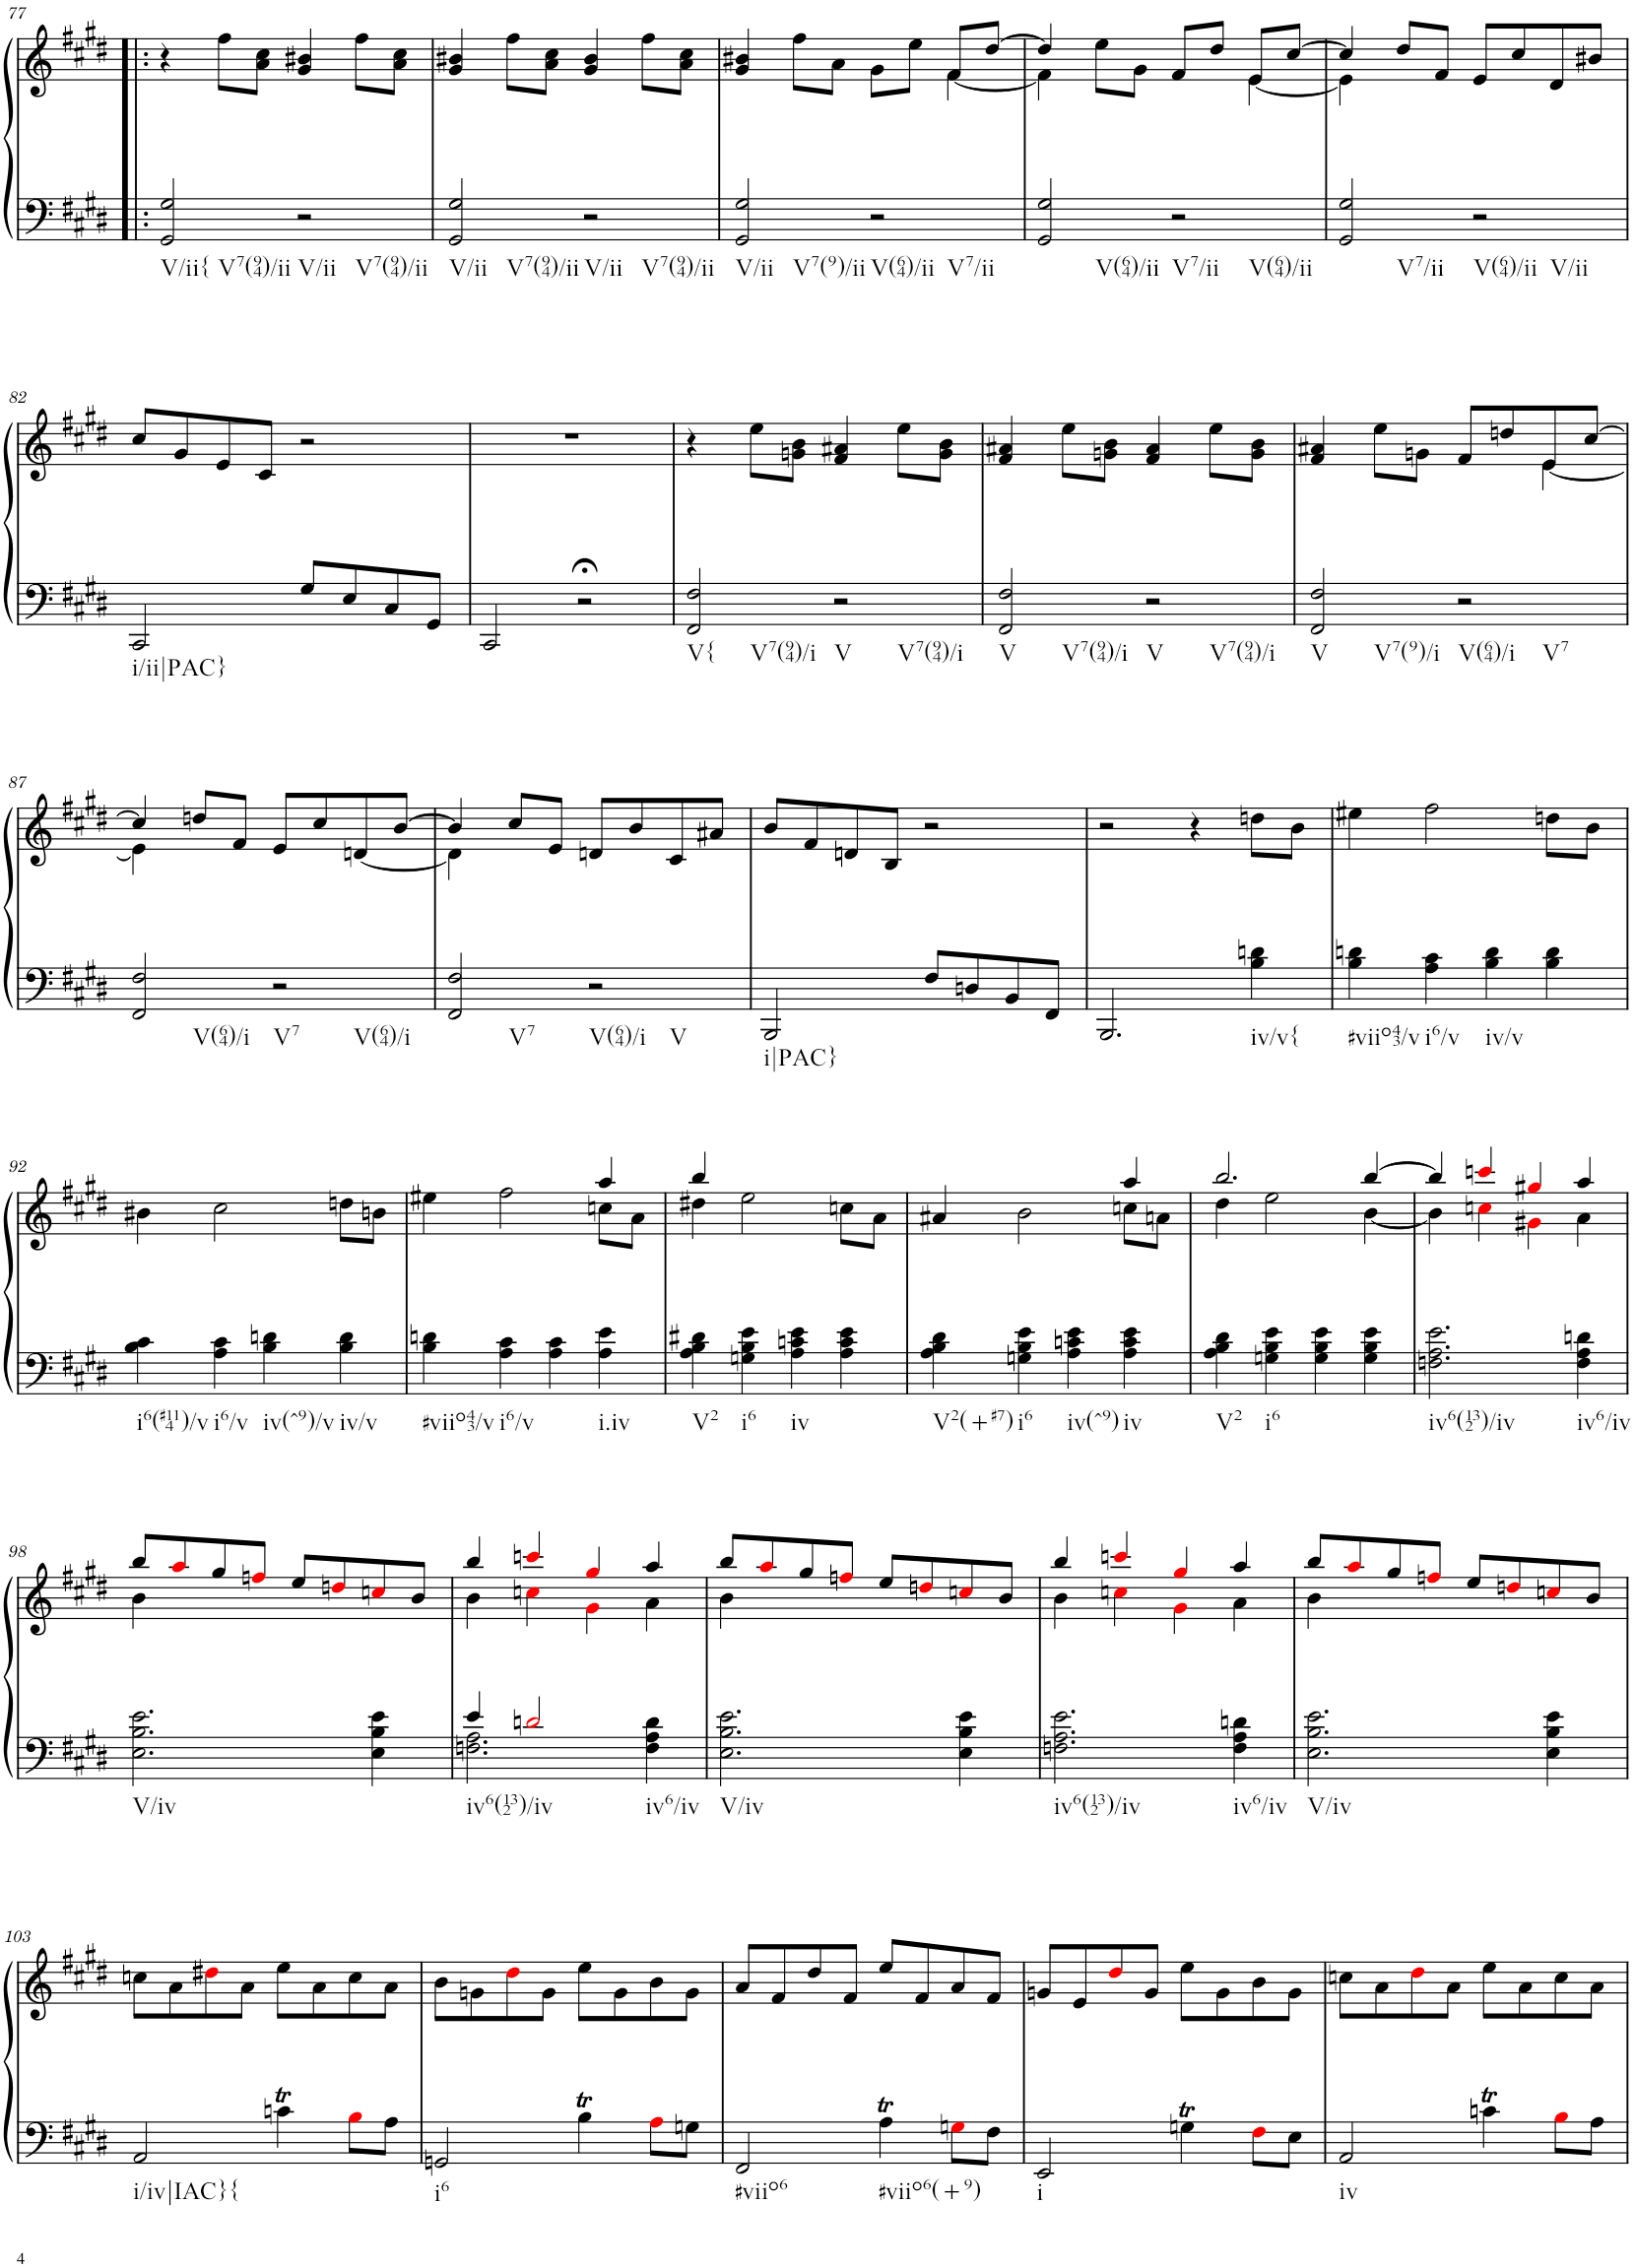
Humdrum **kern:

**kern	**kern
*part1	*part1
*staff2	*staff1
*I"Piano	*
*I'Pno.	*
!!LO:PB:g=z
*clefF4	*clefG2
*k[f#c#g#d#]	*k[f#c#g#d#]
*M2/2	*M2/2
*met(c|)	*met(c|)
=77!|:	=77!|:
!LO:TX:b:t=V/ii{	!
!LO:TX:b:t=V7(94)/ii	!
2GG#/ 2G#/	4r
.	8ff#\L
.	8a\ 8cc#\J
!LO:TX:b:t=V/ii	!
!LO:TX:b:t=V7(94)/ii	!
2r	4g#/ 4b#X/
.	8ff#\L
.	8a\ 8cc#\J
=78	=78
!LO:TX:b:t=V/ii	!
!LO:TX:b:t=V7(94)/ii	!
2GG#/ 2G#/	4g#/ 4b#X/
.	8ff#\L
.	8a\ 8cc#\J
!LO:TX:b:t=V/ii	!
!LO:TX:b:t=V7(94)/ii	!
2r	4g#/ 4b#/
.	8ff#\L
.	8a\ 8cc#\J
=79	=79
*	*^
!LO:TX:b:t=V/ii	!	!
!LO:TX:b:t=V7(9)/ii	!	!
2GG#/ 2G#/	4g#/ 4b#X/	2.ryy
.	8ff#\L	.
.	8a\J	.
!LO:TX:b:t=V(64)/ii	!	!
!LO:TX:b:t=V7/ii	!	!
2r	8g#\L	.
.	8ee\J	.
.	8f#/L	[4f#\
.	[8dd#/J	.
=80	=80	=80
!LO:TX:b:t=V(64)/ii	!	!
2GG#/ 2G#/	4dd#/]	4f#\]
.	8ee\L	2ryy
.	8g#\J	.
!LO:TX:b:t=V7/ii	!	!
!LO:TX:b:t=V(64)/ii	!	!
2r	8f#/L	.
.	8dd#/J	.
.	8e/L	[4e\
.	[8cc#/J	.
=81	=81	=81
!LO:TX:b:t=V7/ii	!	!
2GG#/ 2G#/	4cc#/]	4e\]
.	8dd#/L	2.ryy
.	8f#/J	.
!LO:TX:b:t=V(64)/ii	!	!
!LO:TX:b:t=V/ii	!	!
2r	8e/L	.
.	8cc#/	.
.	8d#/	.
.	8b#X/J	.
*	*v	*v
!!LO:LB:g=z
=82	=82
!LO:TX:b:t=i/ii|PAC}	!
2CC#/	8cc#/L
.	8g#/
.	8e/
.	8c#/J
8G#/L	2r
8E/	.
8C#/	.
8GG#/J	.
=83	=83
2CC#/	1r
2r;<	.
=84	=84
!LO:TX:b:t=V{	!
!LO:TX:b:t=V7(94)/i	!
2FF#/ 2F#/	4r
.	8ee\L
.	8gn\ 8b\J
!LO:TX:b:t=V	!
!LO:TX:b:t=V7(94)/i	!
2r	4f#/ 4a#X/
.	8ee\L
.	8g\ 8b\J
=85	=85
!LO:TX:b:t=V	!
!LO:TX:b:t=V7(94)/i	!
2FF#/ 2F#/	4f#/ 4a#X/
.	8ee\L
.	8gn\ 8b\J
!LO:TX:b:t=V	!
!LO:TX:b:t=V7(94)/i	!
2r	4f#/ 4a#/
.	8ee\L
.	8g\ 8b\J
=86	=86
*	*^
!LO:TX:b:t=V	!	!
!LO:TX:b:t=V7(9)/i	!	!
2FF#/ 2F#/	4f#/ 4a#X/	2.ryy
.	8ee\L	.
.	8gn\J	.
!LO:TX:b:t=V(64)/i	!	!
!LO:TX:b:t=V7	!	!
2r	8f#/L	.
.	8ddn/	.
.	8e/	[4e\
.	[8cc#/J	.
!!LO:LB:g=z	!!
=87	=87	=87
!LO:TX:b:t=V(64)/i	!	!
2FF#/ 2F#/	4cc#/]	4e\]
.	8ddn/L	2.ryy
.	8f#/J	.
!LO:TX:b:t=V7	!	!
!LO:TX:b:t=V(64)/i	!	!
2r	8e/L	.
.	8cc#/	.
.	[<8dn/	.
.	[8b/J	.
=88	=88	=88
!LO:TX:b:t=V7	!	!
2FF#/ 2F#/	4b/]	4d\]
.	8cc#/L	2.ryy
.	8e/J	.
!LO:TX:b:t=V(64)/i	!	!
!LO:TX:b:t=V	!	!
2r	8dn/L	.
.	8b/	.
.	8c#/	.
.	8a#X/J	.
*	*v	*v
=89	=89
!LO:TX:b:t=i|PAC}	!
2BBB/	8b/L
.	8f#/
.	8dn/
.	8B/J
8F#/L	2r
8Dn/	.
8BB/	.
8FF#/J	.
=90	=90
2.BBB/	2r
.	4r
!LO:TX:b:t=iv/v{	!
4B\ 4dn\	8ddn\L
.	8b\J
=91	=91
!LO:TX:b:t=#viio43/v	!
4B\ 4dn\	4ee#X\
!LO:TX:b:t=i6/v	!
4A\ 4c#\	2ff#\
!LO:TX:b:t=iv/v	!
4B\ 4d\	.
4B\ 4d\	8ddn\L
.	8b\J
!!LO:LB:g=z
=92	=92
!LO:TX:b:t=i6(#114)/v	!
4B\ 4c#\	4b#X\
!LO:TX:b:t=i6/v	!
4A\ 4c#\	2cc#\
!LO:TX:b:t=iv(^9)/v	!
4B\ 4dn\	.
!LO:TX:b:t=iv/v	!
4B\ 4d\	8ddn\L
.	8bn\J
=93	=93
*	*^
!LO:TX:b:t=#viio43/v	!	!
4B\ 4dn\	4ee#X\	2.ryy
!LO:TX:b:t=i6/v	!	!
4A\ 4c#\	2ff#\	.
4A\ 4c#\	.	.
!LO:TX:b:t=i.iv	!	!
4A\ 4e\	4aa/	8ccn\L
.	.	8a\J
=94	=94	=94
!LO:TX:b:t=V2	!	!
4A\ 4B\ 4d#X\	4bb/	4dd#X\
!LO:TX:b:t=i6	!	!
4Gn\ 4B\ 4e\	2ee\	2.ryy
!LO:TX:b:t=iv	!	!
4A\ 4cn\ 4e\	.	.
4A\ 4c\ 4e\	8ccn\L	.
.	8a\J	.
=95	=95	=95
!LO:TX:b:t=V2(+#7)	!	!
4A\ 4B\ 4d#\	4a#X/	2.ryy
!LO:TX:b:t=i6	!	!
4Gn\ 4B\ 4e\	2b\	.
!LO:TX:b:t=iv(^9)	!	!
4A\ 4cn\ 4e\	.	.
!LO:TX:b:t=iv	!	!
4A\ 4c\ 4e\	4aa/	8ccn\L
.	.	8an\J
=96	=96	=96
!LO:TX:b:t=V2	!	!
4A\ 4B\ 4d#\	2.bb/	4dd#\
!LO:TX:b:t=i6	!	!
4Gn\ 4B\ 4e\	.	2ee\
4G\ 4B\ 4e\	.	.
4G\ 4B\ 4e\	[4bb/	[4b\
=97	=97	=97
!LO:TX:b:t=iv6(132)/iv	!	!
2.Fn\ 2.A\ 2.e\	4bb/]	4b\]
.	4cccni/	4ccni\
.	4gg#Xi/	4g#Xi\
!LO:TX:b:t=iv6/iv	!	!
4F\ 4A\ 4dn\	4aa/	4a\
!!LO:LB:g=z	!!
=98	=98	=98
!LO:TX:b:t=V/iv	!	!
2.E\ 2.B\ 2.e\	8bb/L	4b\
.	8aai/	.
.	8gg#/	2.ryy
.	8ffni/J	.
.	8ee/L	.
.	8ddni/	.
4E\ 4B\ 4e\	8ccni/	.
.	8b/J	.
=99	=99	=99
*^	*	*
!LO:TX:b:t=iv6(132)/iv	!	!	!
4e/	2.Fn\ 2.A\	4bb/	4b\
2dni/	.	4cccni/	4ccni\
.	.	4gg#i/	4g#i\
!LO:TX:b:t=iv6/iv	!	!	!
4F\ 4A\ 4d\	4ryy	4aa/	4a\
=100	=100	=100	=100
!LO:TX:b:t=V/iv	!	!	!
*v	*v	*	*
2.E\ 2.B\ 2.e\	8bb/L	4b\
.	8aai/	.
.	8gg#/	2.ryy
.	8ffni/J	.
.	8ee/L	.
.	8ddni/	.
4E\ 4B\ 4e\	8ccni/	.
.	8b/J	.
=101	=101	=101
!LO:TX:b:t=iv6(132)/iv	!	!
2.Fn\ 2.A\ 2.e\	4bb/	4b\
.	4cccni/	4ccni\
.	4gg#i/	4g#i\
!LO:TX:b:t=iv6/iv	!	!
4F\ 4A\ 4dn\	4aa/	4a\
=102	=102	=102
!LO:TX:b:t=V/iv	!	!
2.E\ 2.B\ 2.e\	8bb/L	4b\
.	8aai/	.
.	8gg#/	2.ryy
.	8ffni/J	.
.	8ee/L	.
.	8ddni/	.
4E\ 4B\ 4e\	8ccni/	.
.	8b/J	.
*	*v	*v
!!LO:LB:g=z
=103	=103
!LO:TX:b:t=i/iv|IAC}{	!
2AA/	8ccn\L
.	8a\
.	8dd#Xi\
.	8a\J
4cnT\	8ee\L
.	8a\
8Bi\L	8cc\
8A\J	8a\J
=104	=104
!LO:TX:b:t=i6	!
2GGn/	8b\L
.	8gn\
.	8dd#i\
.	8g\J
4BT\	8ee\L
.	8g\
8Ai\L	8b\
8Gn\J	8g\J
=105	=105
!LO:TX:b:t=#viio6	!
2FF#/	8a/L
.	8f#/
.	8dd#/
.	8f#/J
!LO:TX:b:t=#viio6(+9)	!
4AT\	8ee/L
.	8f#/
8Gni\L	8a/
8F#\J	8f#/J
=106	=106
!LO:TX:b:t=i	!
2EE/	8gn/L
.	8e/
.	8dd#i/
.	8g/J
4GnT\	8ee\L
.	8g\
8F#i\L	8b\
8E\J	8g\J
=107	=107
!LO:TX:b:t=iv	!
2AA/	8ccn\L
.	8a\
.	8dd#i\
.	8a\J
4cnT\	8ee\L
.	8a\
8Bi\L	8cc\
8A\J	8a\J
=	=
*-	*-
